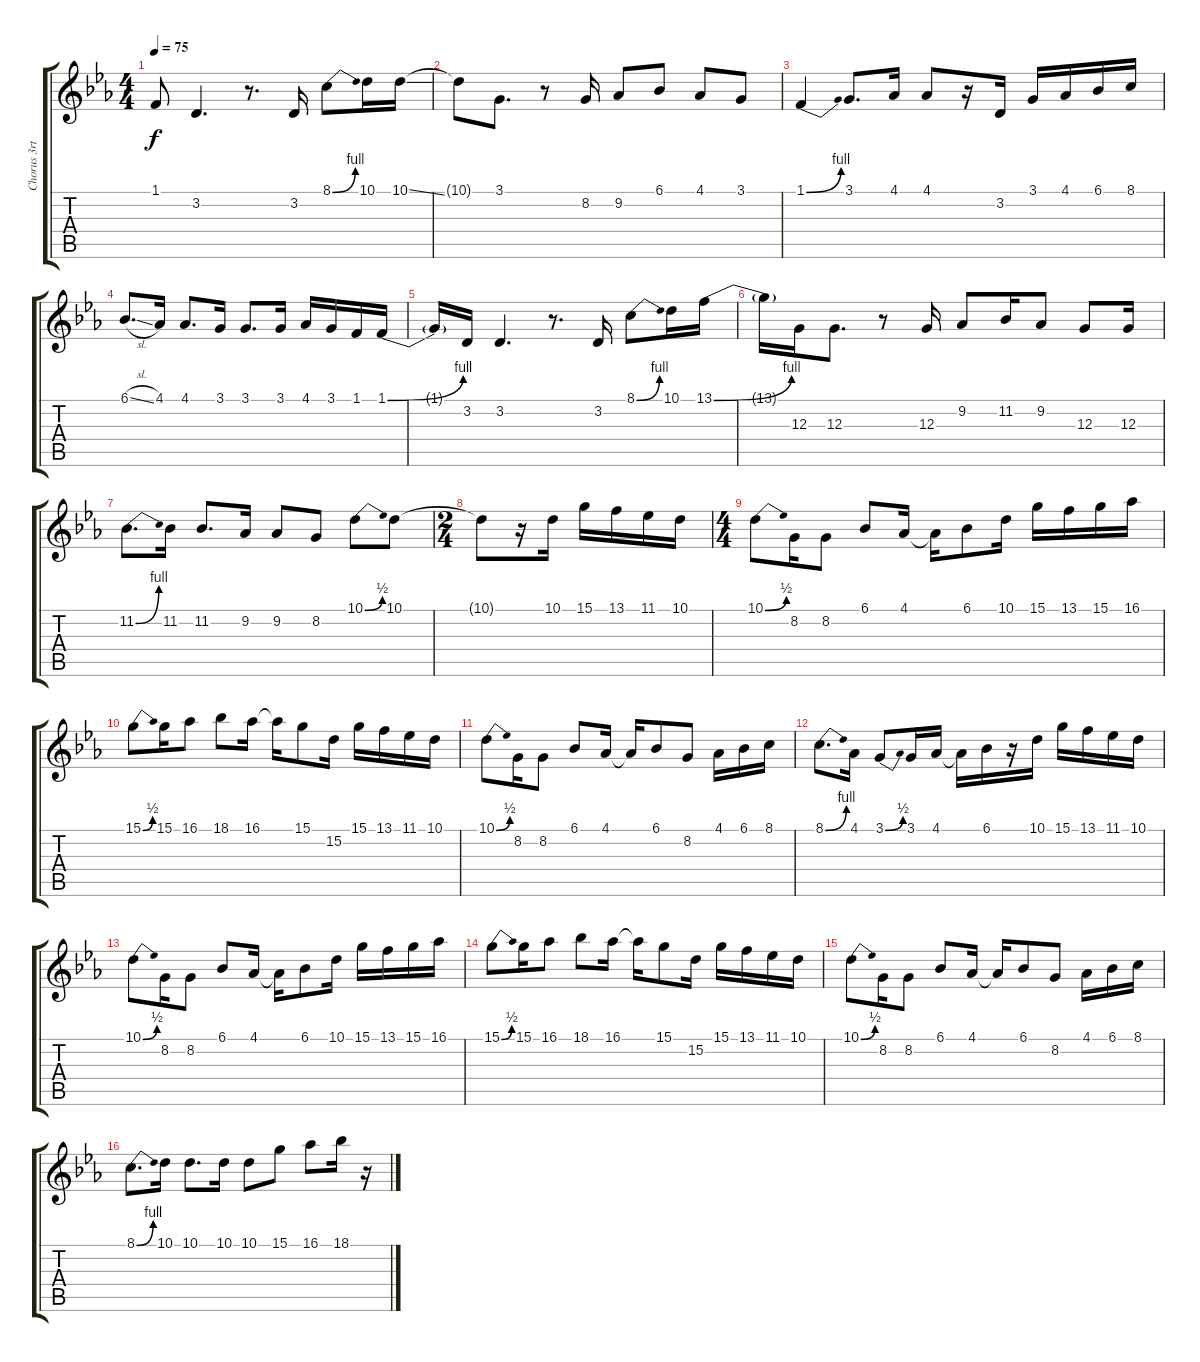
\track ("Chorus 3rth" "Chorus 3rt") {instrument lead1square}
\staff {score tabs}
\tuning (E4 B3 G3 D3 A2 E2) {hide}
\ts (4 4)
\tempo 75
\clef g2
\ks eb
1.1{t}.8{dy f} 3.2.4{d} r.8{d} 3.2.16 8.1{be (bend 0 0 60 4)}.8 10.1.16 10.1{ss}.16 |
10.1{t}.8 3.1.8{d} r.8 8.2.16 9.2.8 6.1.8 4.1.8 3.1.8 |
1.1{be (bend 0 0 60 4)}.4 3.1.8{d} 4.1.16 4.1.8 r.16 3.2.16 3.1.16 4.1.16 6.1.16 8.1.16 |
6.1{sl}.8{d} 4.1.16 4.1.8{d} 3.1.16 3.1.8{d} 3.1.16 4.1.16 3.1.16 1.1.16 1.1{be (bend 0 0 60 4)}.16 |
1.1{t}.16 3.2.16 3.2.4{d} r.8{d} 3.2.16 8.1{be (bend 0 0 60 4)}.8 10.1.16 13.1{be (bend 0 0 60 4)}.16 |
13.1{t}.16 12.3.16 12.3.8{d} r.8 12.3.16 9.2.8 11.2.16 9.2.8 12.3.8 12.3.16 |
11.2{be (bend 0 0 60 4)}.8{d} 11.2.16 11.2.8{d} 9.2.16 9.2.8 8.2.8 10.1{be (bend 0 0 60 2)}.8 10.1.8 |
\ts (2 4)
10.1{t}.8 r.16 10.1.16 15.1.16 13.1.16 11.1.16 10.1.16 |
\ts (4 4)
10.1{be (bend 0 0 60 2)}.8 8.2.16 8.2.8 6.1.8 4.1.16 4.1{t}.16 6.1.8 10.1.16 15.1.16 13.1.16 15.1.16 16.1.16 |
15.1{be (bend 0 0 60 2)}.8 15.1.16 16.1.8 18.1.8 16.1.16 16.1{t}.16 15.1.8 15.2.16 15.1.16 13.1.16 11.1.16 10.1.16 |
10.1{be (bend 0 0 60 2)}.8 8.2.16 8.2.8 6.1.8 4.1.16 4.1{t}.16 6.1.8 8.2.8 4.1.16 6.1.16 8.1.16 |
8.1{be (bend 0 0 60 4)}.8{d} 4.1.16 3.1{be (bend 0 0 60 2)}.8 3.1.16 4.1.16 4.1{t}.16 6.1.16 r.16 10.1.16 15.1.16 13.1.16 11.1.16 10.1.16 |
10.1{be (bend 0 0 60 2)}.8 8.2.16 8.2.8 6.1.8 4.1.16 4.1{t}.16 6.1.8 10.1.16 15.1.16 13.1.16 15.1.16 16.1.16 |
15.1{be (bend 0 0 60 2)}.8 15.1.16 16.1.8 18.1.8 16.1.16 16.1{t}.16 15.1.8 15.2.16 15.1.16 13.1.16 11.1.16 10.1.16 |
10.1{be (bend 0 0 60 2)}.8 8.2.16 8.2.8 6.1.8 4.1.16 4.1{t}.16 6.1.8 8.2.8 4.1.16 6.1.16 8.1.16 |
8.1{be (bend 0 0 60 4)}.8{d} 10.1.16 10.1.8{d} 10.1.16 10.1.8 15.1.8 16.1.8 18.1.16 r.16
